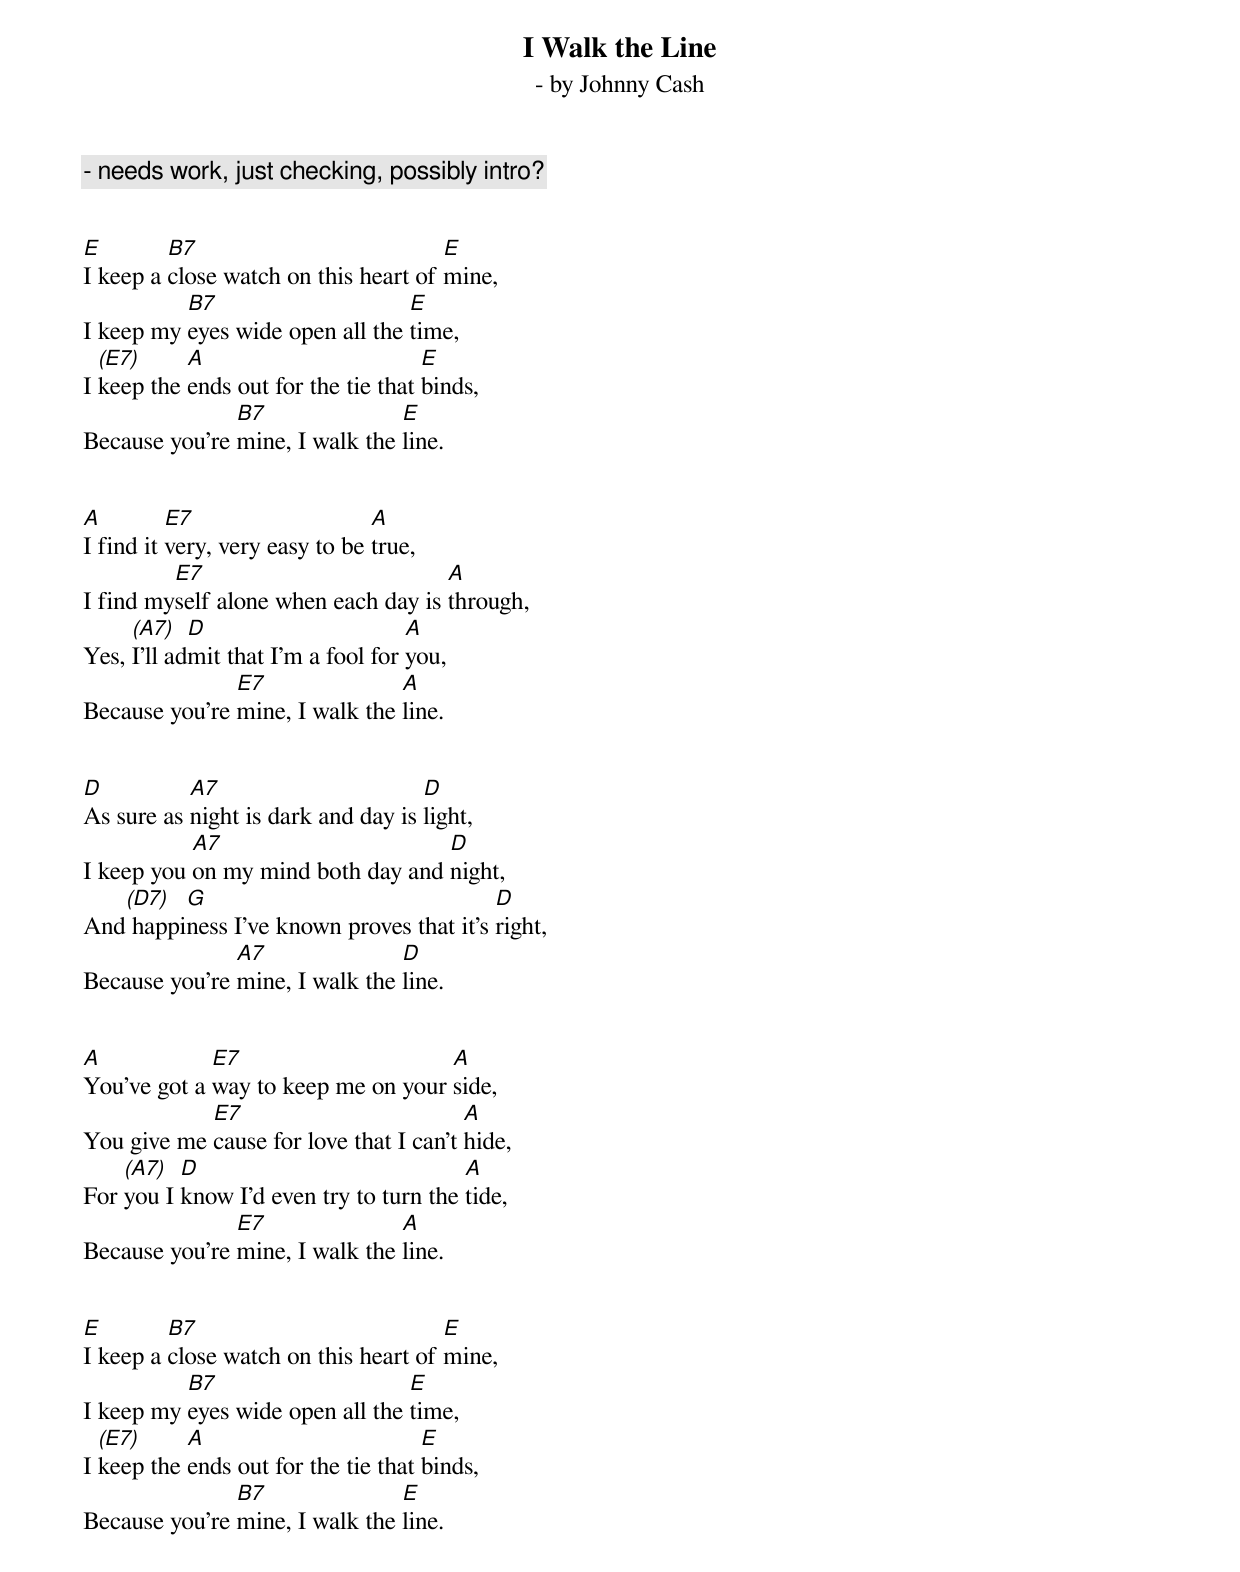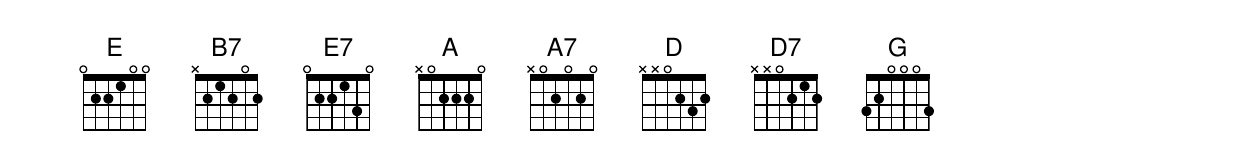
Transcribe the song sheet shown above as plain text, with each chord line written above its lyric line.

I Walk the Line
 - by Johnny Cash
 - needs work, just checking, possibly intro?


E        B7                           E
I keep a close watch on this heart of mine,
          B7                     E
I keep my eyes wide open all the time,
  (E7)     A                         E
I keep the ends out for the tie that binds,
               B7               E
Because you're mine, I walk the line.


A         E7                    A
I find it very, very easy to be true,
         E7                          A
I find myself alone when each day is through,
     (A7)   D                       A
Yes, I'll admit that I'm a fool for you,
               E7               A
Because you're mine, I walk the line.


D          A7                       D
As sure as night is dark and day is light,
           A7                      D
I keep you on my mind both day and night,
   (D7)  G                                D
And happiness I've known proves that it's right,
               A7               D
Because you're mine, I walk the line.


A            E7                     A
You've got a way to keep me on your side,
            E7                          A
You give me cause for love that I can't hide,
    (A7)  D                             A
For you I know I'd even try to turn the tide,
               E7               A
Because you're mine, I walk the line.


E        B7                           E
I keep a close watch on this heart of mine,
          B7                     E
I keep my eyes wide open all the time,
  (E7)     A                         E
I keep the ends out for the tie that binds,
               B7               E
Because you're mine, I walk the line.
